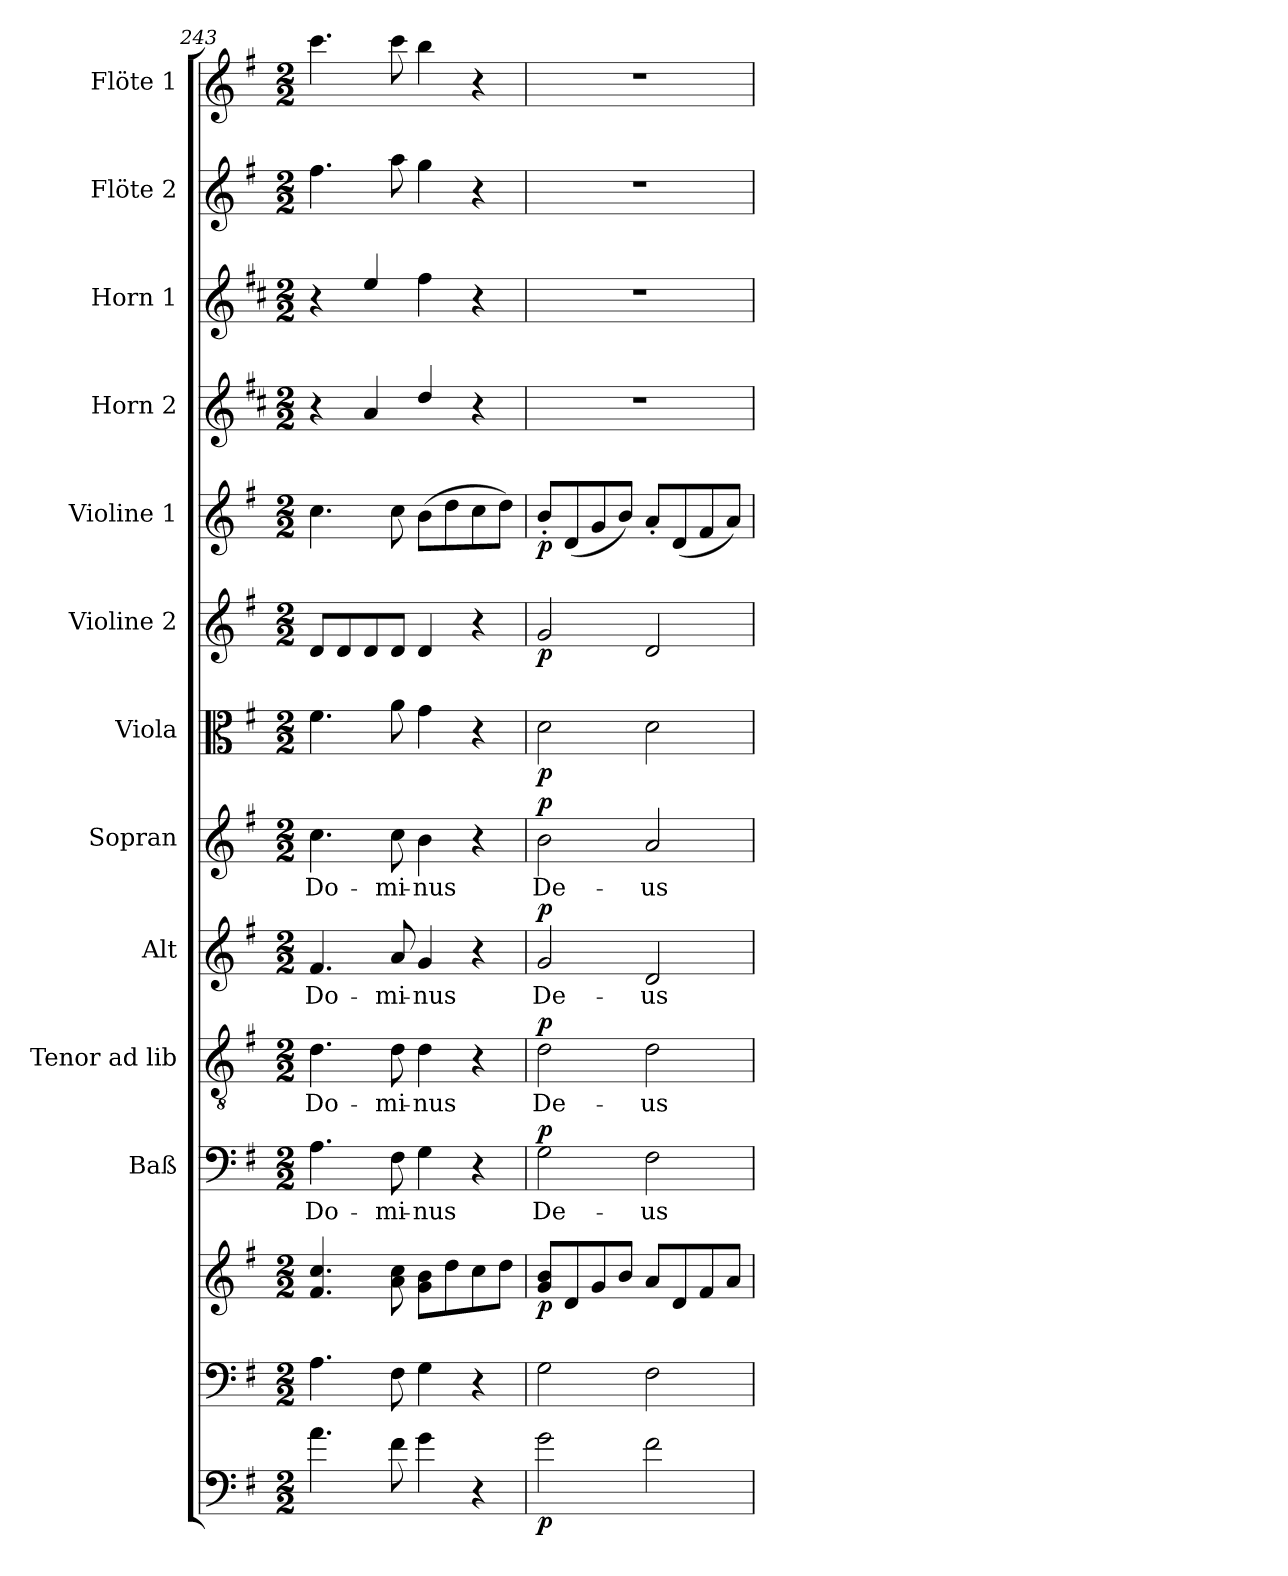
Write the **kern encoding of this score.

**kern	**dynam	**kern	**kern	**dynam	**kern	**text	**dynam	**kern	**text	**dynam	**kern	**text	**dynam	**kern	**text	**dynam	**kern	**dynam	**kern	**dynam	**kern	**dynam	**kern	**kern	**kern	**kern
*part13	*part13	*part12	*part12	*part12	*part11	*part11	*part11	*part10	*part10	*part10	*part9	*part9	*part9	*part8	*part8	*part8	*part7	*part7	*part6	*part6	*part5	*part5	*part4	*part3	*part2	*part1
*staff14	*staff14	*staff13	*staff12	*staff12/13	*staff11	*staff11	*staff11	*staff10	*staff10	*staff10	*staff9	*staff9	*staff9	*staff8	*staff8	*staff8	*staff7	*staff7	*staff6	*staff6	*staff5	*staff5	*staff4	*staff3	*staff2	*staff1
*	*	*	*	*	*I"Baß	*	*	*I"Tenor ad lib	*	*	*I"Alt	*	*	*I"Sopran	*	*	*I"Viola	*	*I"Violine 2	*	*I"Violine 1	*	*I"Horn 2	*I"Horn 1	*I"Flöte 2	*I"Flöte 1
*	*	*	*	*	*I'Baß	*	*	*I'Ten	*	*	*I'Alt	*	*	*I'Sop	*	*	*I'Vla.	*	*I'Vln. 2	*	*I'Vln. 1	*	*I'Hrn. 2	*I'Hrn. 1	*I'Fl. 2	*I'Fl. 1
*clefF4	*	*clefF4	*clefG2	*	*clefF4	*	*	*clefGv2	*	*	*clefG2	*	*	*clefG2	*	*	*clefC3	*	*clefG2	*	*clefG2	*	*clefG2	*clefG2	*clefG2	*clefG2
*ITrd7c12	*	*	*	*	*	*	*	*	*	*	*	*	*	*	*	*	*	*	*	*	*	*	*ITrd4c7	*ITrd4c7	*	*
*k[f#]	*	*k[f#]	*k[f#]	*	*k[f#]	*	*	*k[f#]	*	*	*k[f#]	*	*	*k[f#]	*	*	*k[f#]	*	*k[f#]	*	*k[f#]	*	*k[f#]	*k[f#]	*k[f#]	*k[f#]
*G:	*	*G:	*G:	*	*G:	*	*	*G:	*	*	*G:	*	*	*G:	*	*	*G:	*	*G:	*	*G:	*	*G:	*G:	*G:	*G:
*M2/2	*	*M2/2	*M2/2	*	*M2/2	*	*	*M2/2	*	*	*M2/2	*	*	*M2/2	*	*	*M2/2	*	*M2/2	*	*M2/2	*	*M2/2	*M2/2	*M2/2	*M2/2
=243	=243	=243	=243	=243	=243	=243	=243	=243	=243	=243	=243	=243	=243	=243	=243	=243	=243	=243	=243	=243	=243	=243	=243	=243	=243	=243
!	!	!	!	!	!	!LO:LY:b	!	!	!LO:LY:b	!	!	!LO:LY:b	!	!	!LO:LY:b	!	!	!	!	!	!	!	!	!	!	!
4.A\	.	4.A\	4.f#/ 4.cc/	.	4.A\	Do-	.	4.d\	Do-	.	4.f#/	Do-	.	4.cc\	Do-	.	4.f#\	.	8d/L	.	4.cc\	.	4r	4r	4.ff#\	4.ccc\
.	.	.	.	.	.	.	.	.	.	.	.	.	.	.	.	.	.	.	8d/	.	.	.	.	.	.	.
.	.	.	.	.	.	.	.	.	.	.	.	.	.	.	.	.	.	.	8d/	.	.	.	4d/	4a/	.	.
!	!	!	!	!	!	!LO:LY:b	!	!	!LO:LY:b	!	!	!LO:LY:b	!	!	!LO:LY:b	!	!	!	!	!	!	!	!	!	!	!
8F#\	.	8F#\	8a\ 8cc\	.	8F#\	-mi-	.	8d\	-mi-	.	8a/	-mi-	.	8cc\	-mi-	.	8a\	.	8d/J	.	8cc\	.	.	.	8aa\	8ccc\
!	!	!	!	!	!	!LO:LY:b	!	!	!LO:LY:b	!	!	!LO:LY:b	!	!	!LO:LY:b	!	!	!	!	!	!	!	!	!	!	!
4G\	.	4G\	8g\ 8b\L	.	4G\	-nus	.	4d\	-nus	.	4g/	-nus	.	4b\	-nus	.	4g\	.	4d/	.	(>8b\L	.	4g/	4b\	4gg\	4bb\
.	.	.	8dd\	.	.	.	.	.	.	.	.	.	.	.	.	.	.	.	.	.	8dd\	.	.	.	.	.
4r	.	4r	8cc\	.	4r	.	.	4r	.	.	4r	.	.	4r	.	.	4r	.	4r	.	8cc\	.	4r	4r	4r	4r
.	.	.	8dd\J	.	.	.	.	.	.	.	.	.	.	.	.	.	.	.	.	.	8dd\J)	.	.	.	.	.
=244	=244	=244	=244	=244	=244	=244	=244	=244	=244	=244	=244	=244	=244	=244	=244	=244	=244	=244	=244	=244	=244	=244	=244	=244	=244	=244
!	!LO:DY:b	!	!	!LO:DY:b	!	!LO:LY:b	!LO:DY:a	!	!LO:LY:b	!LO:DY:a	!	!LO:LY:b	!LO:DY:a	!	!LO:LY:b	!LO:DY:a	!	!LO:DY:b	!	!LO:DY:b	!	!LO:DY:b	!	!	!	!
2G\	p	2G\	8g/ 8b/L	p	2G\	De-	p	2d\	De-	p	2g/	De-	p	2b\	De-	p	2d\	p	2g/	p	8b'</L	p	1r	1r	1r	1r
.	.	.	8d/	.	.	.	.	.	.	.	.	.	.	.	.	.	.	.	.	.	(<8d/	.	.	.	.	.
.	.	.	8g/	.	.	.	.	.	.	.	.	.	.	.	.	.	.	.	.	.	8g/	.	.	.	.	.
.	.	.	8b/J	.	.	.	.	.	.	.	.	.	.	.	.	.	.	.	.	.	8b/J)	.	.	.	.	.
!	!	!	!	!	!	!LO:LY:b	!	!	!LO:LY:b	!	!	!LO:LY:b	!	!	!LO:LY:b	!	!	!	!	!	!	!	!	!	!	!
2F#\	.	2F#\	8a/L	.	2F#\	-us	.	2d\	-us	.	2d/	-us	.	2a/	-us	.	2d\	.	2d/	.	8a'</L	.	.	.	.	.
.	.	.	8d/	.	.	.	.	.	.	.	.	.	.	.	.	.	.	.	.	.	(<8d/	.	.	.	.	.
.	.	.	8f#/	.	.	.	.	.	.	.	.	.	.	.	.	.	.	.	.	.	8f#/	.	.	.	.	.
.	.	.	8a/J	.	.	.	.	.	.	.	.	.	.	.	.	.	.	.	.	.	8a/J)	.	.	.	.	.
=	=	=	=	=	=	=	=	=	=	=	=	=	=	=	=	=	=	=	=	=	=	=	=	=	=	=
*-	*-	*-	*-	*-	*-	*-	*-	*-	*-	*-	*-	*-	*-	*-	*-	*-	*-	*-	*-	*-	*-	*-	*-	*-	*-	*-
